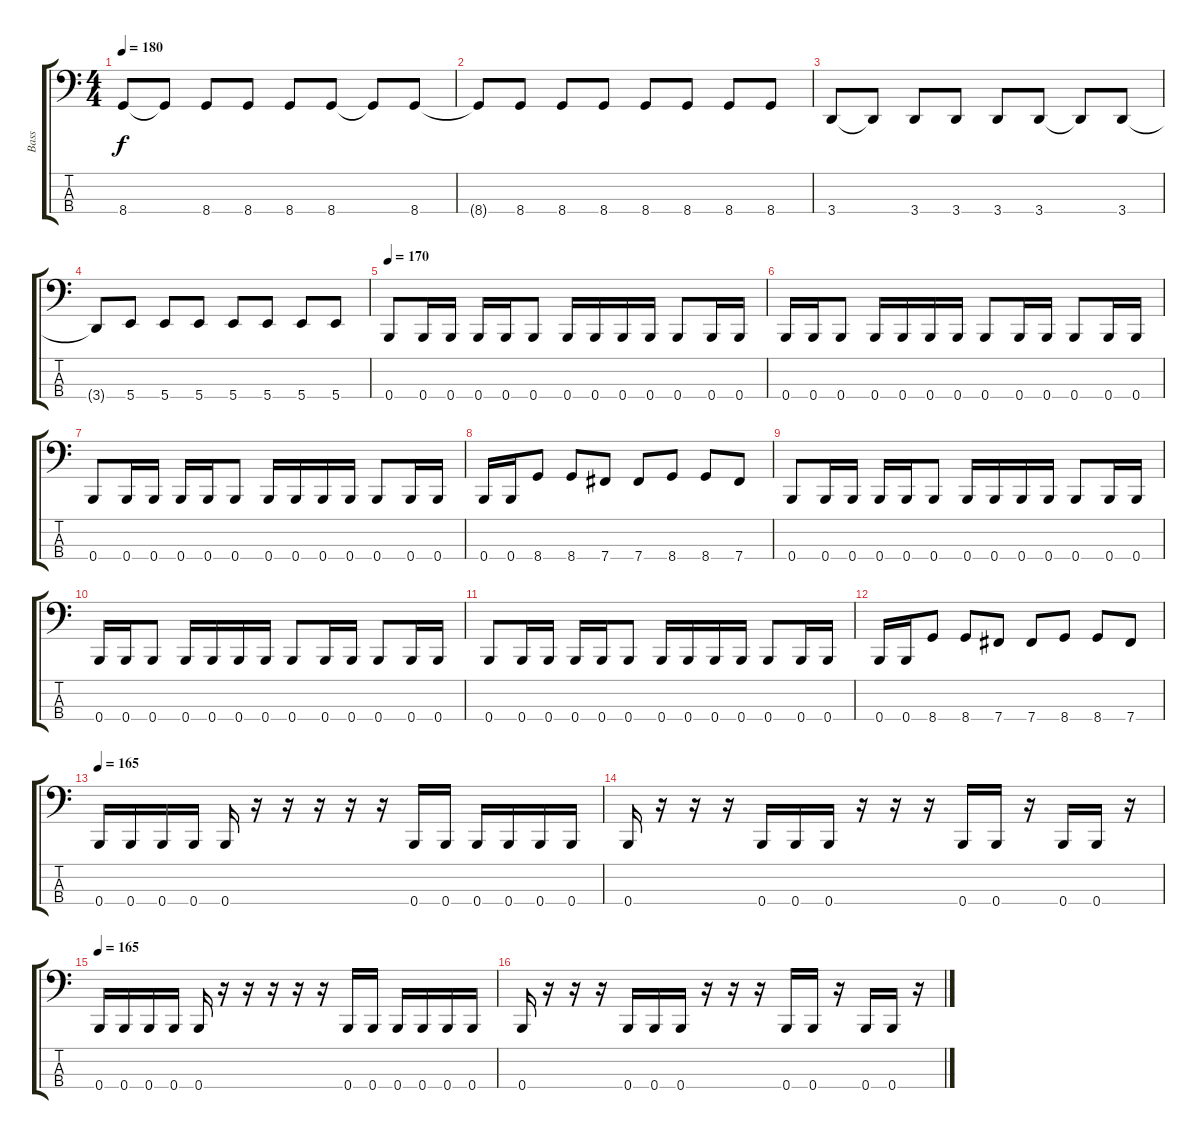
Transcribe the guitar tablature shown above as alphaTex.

\track ("Bass" "Bass") {instrument electricbasspick}
\staff {score tabs}
\tuning (E2 B1 Gb1 B0) {hide}
\ts (4 4)
\tempo 180
\clef f4
\ks c
8.4.8{dy f} 8.4{t}.8 8.4.8 8.4.8 8.4.8 8.4.8 8.4{t}.8 8.4.8 |
8.4{t}.8 8.4.8 8.4.8 8.4.8 8.4.8 8.4.8 8.4.8 8.4.8 |
3.4.8 3.4{t}.8 3.4.8 3.4.8 3.4.8 3.4.8 3.4{t}.8 3.4.8 |
3.4{t}.8 5.4.8 5.4.8 5.4.8 5.4.8 5.4.8 5.4.8 5.4.8 |
\tempo 170
0.4.8 0.4.16 0.4.16 0.4.16 0.4.16 0.4.8 0.4.16 0.4.16 0.4.16 0.4.16 0.4.8 0.4.16 0.4.16 |
0.4.16 0.4.16 0.4.8 0.4.16 0.4.16 0.4.16 0.4.16 0.4.8 0.4.16 0.4.16 0.4.8 0.4.16 0.4.16 |
0.4.8 0.4.16 0.4.16 0.4.16 0.4.16 0.4.8 0.4.16 0.4.16 0.4.16 0.4.16 0.4.8 0.4.16 0.4.16 |
0.4.16 0.4.16 8.4.8 8.4.8 7.4.8 7.4.8 8.4.8 8.4.8 7.4.8 |
0.4.8 0.4.16 0.4.16 0.4.16 0.4.16 0.4.8 0.4.16 0.4.16 0.4.16 0.4.16 0.4.8 0.4.16 0.4.16 |
0.4.16 0.4.16 0.4.8 0.4.16 0.4.16 0.4.16 0.4.16 0.4.8 0.4.16 0.4.16 0.4.8 0.4.16 0.4.16 |
0.4.8 0.4.16 0.4.16 0.4.16 0.4.16 0.4.8 0.4.16 0.4.16 0.4.16 0.4.16 0.4.8 0.4.16 0.4.16 |
0.4.16 0.4.16 8.4.8 8.4.8 7.4.8 7.4.8 8.4.8 8.4.8 7.4.8 |
\tempo 165
0.4.16 0.4.16 0.4.16 0.4.16 0.4.16 r.16 r.16 r.16 r.16 r.16 0.4.16 0.4.16 0.4.16 0.4.16 0.4.16 0.4.16 |
0.4.16 r.16 r.16 r.16 0.4.16 0.4.16 0.4.16 r.16 r.16 r.16 0.4.16 0.4.16 r.16 0.4.16 0.4.16 r.16 |
\tempo 165
0.4.16 0.4.16 0.4.16 0.4.16 0.4.16 r.16 r.16 r.16 r.16 r.16 0.4.16 0.4.16 0.4.16 0.4.16 0.4.16 0.4.16 |
0.4.16 r.16 r.16 r.16 0.4.16 0.4.16 0.4.16 r.16 r.16 r.16 0.4.16 0.4.16 r.16 0.4.16 0.4.16 r.16
